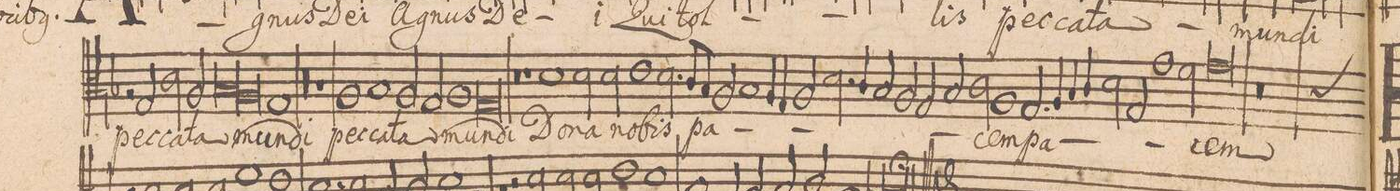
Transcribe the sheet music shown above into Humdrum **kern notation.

**kern	**text
*I"TENOR. 1mo.	*
*clefC3	*
*k[b-]	*
*met(C|)	*
*M2/1	*
2rA	.
2G/	pec-
2c\	-ca-
2A/	-ta
=84-	=84-
*lig	*
1B-	mun-
1A	.
*Xlig	*
=85-	=85-
1G	-di
00r	.
=86-	=86-
=87-	=87-
1rc	.
=88-	=88-
1A	pec-
1B-	-ca-
=89-	=89-
2A/	-ta
2G/	.
1A	mun-
=90-	=90-
0G	-di
=91-	=91-
0r	.
=92-	=92-
1r	.
1d	Do-
=93-	=93-
2d\	-na
2d\	no-
1e	.
=94-	=94-
2.d\	-bis
8c/L	.
8B-/J	.
2A/	pa-
1B-/	.
=95-	=95-
4A/	.
4G/	.
2A/	.
2.d\	.
=96-	=96-
4c/	.
2B-/	.
2A/	.
2G/	.
=97-	=97-
2B-/	.
2c\	.
1A	-cem
=98-	=98-
2.G/	pa-
4A/	.
4B-/	.
4c/	.
2d\	.
=99-	=99-
2G/	.
1g	.
2f\	.
=100-	=100-
0g	-cem
=101-	=101-
*custos:d	*
0r	.
=102-	=102-
*-	*-
